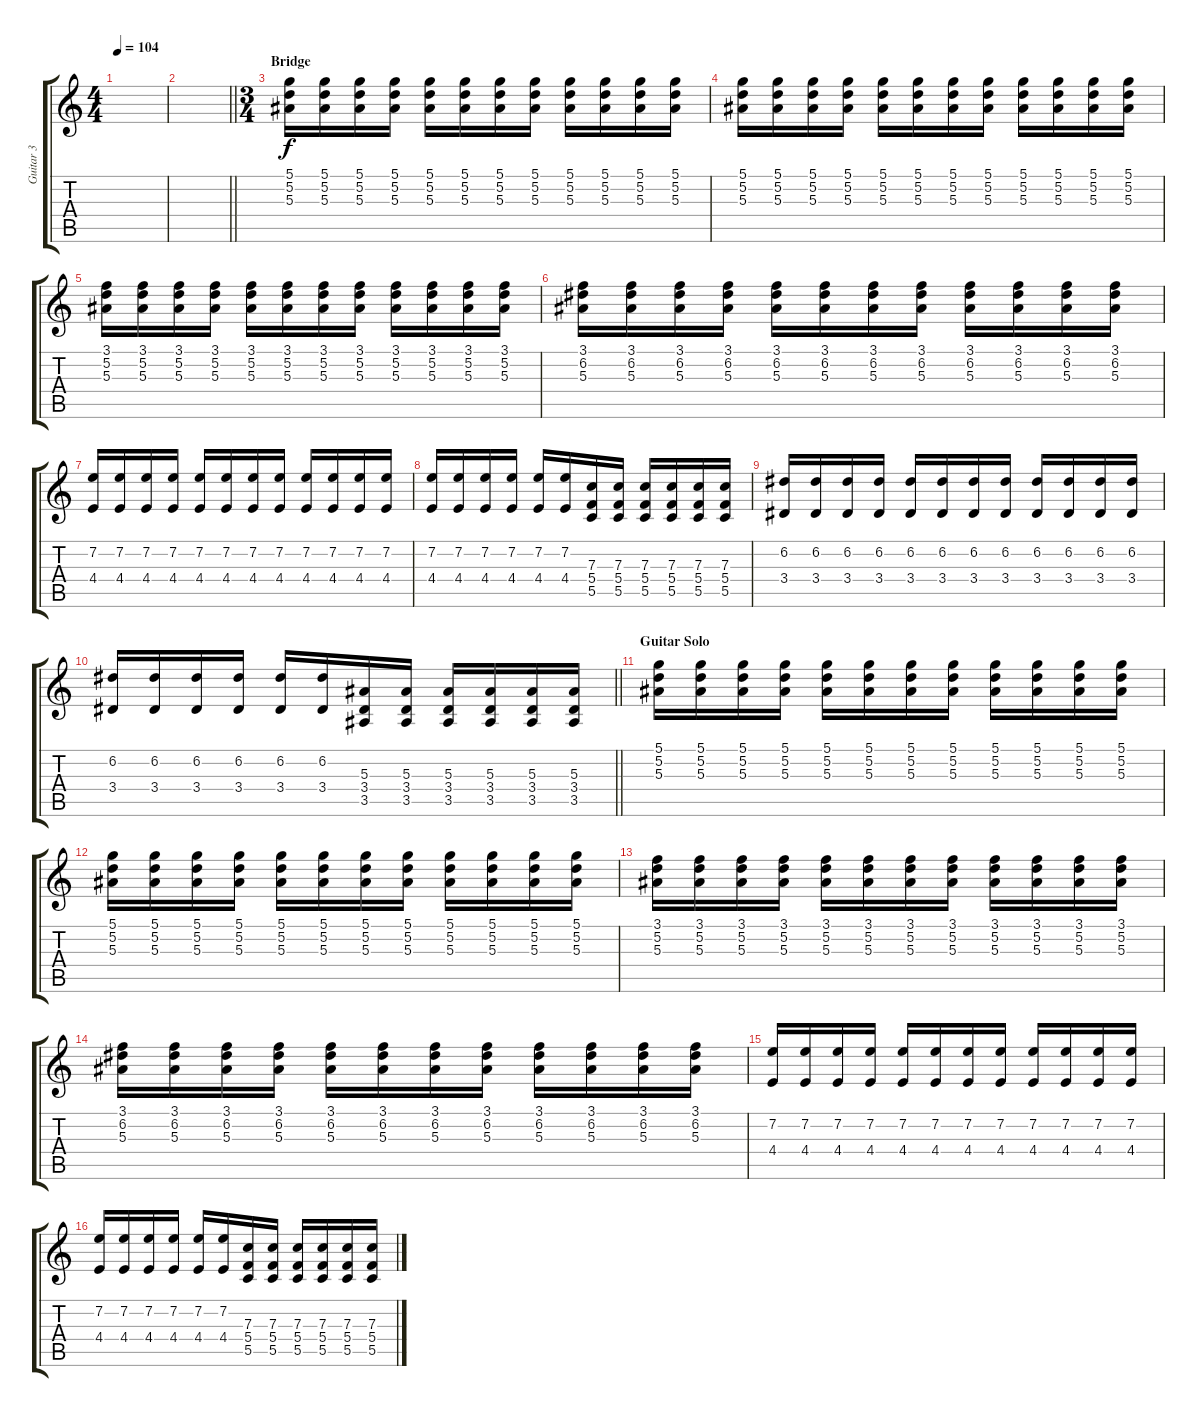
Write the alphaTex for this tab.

\track ("Guitar 3" "Guitar 3") {instrument distortionguitar}
\staff {score tabs}
\tuning (D4 A3 F3 C3 G2 C2) {hide}
\ts (4 4)
\tempo 104
\clef g2
\ks c
|
\barLineRight lightlight
|
\ts (3 4)
\section ("" "Bridge")
(5.1 5.2 5.3).16 (5.1 5.2 5.3).16 (5.1 5.2 5.3).16 (5.1 5.2 5.3).16 (5.1 5.2 5.3).16 (5.1 5.2 5.3).16 (5.1 5.2 5.3).16 (5.1 5.2 5.3).16 (5.1 5.2 5.3).16 (5.1 5.2 5.3).16 (5.1 5.2 5.3).16 (5.1 5.2 5.3).16 |
(5.1 5.2 5.3).16 (5.1 5.2 5.3).16 (5.1 5.2 5.3).16 (5.1 5.2 5.3).16 (5.1 5.2 5.3).16 (5.1 5.2 5.3).16 (5.1 5.2 5.3).16 (5.1 5.2 5.3).16 (5.1 5.2 5.3).16 (5.1 5.2 5.3).16 (5.1 5.2 5.3).16 (5.1 5.2 5.3).16 |
(3.1 5.2 5.3).16 (3.1 5.2 5.3).16 (3.1 5.2 5.3).16 (3.1 5.2 5.3).16 (3.1 5.2 5.3).16 (3.1 5.2 5.3).16 (3.1 5.2 5.3).16 (3.1 5.2 5.3).16 (3.1 5.2 5.3).16 (3.1 5.2 5.3).16 (3.1 5.2 5.3).16 (3.1 5.2 5.3).16 |
(3.1 6.2 5.3).16 (3.1 6.2 5.3).16 (3.1 6.2 5.3).16 (3.1 6.2 5.3).16 (3.1 6.2 5.3).16 (3.1 6.2 5.3).16 (3.1 6.2 5.3).16 (3.1 6.2 5.3).16 (3.1 6.2 5.3).16 (3.1 6.2 5.3).16 (3.1 6.2 5.3).16 (3.1 6.2 5.3).16 |
(7.2 4.4).16 (7.2 4.4).16 (7.2 4.4).16 (7.2 4.4).16 (7.2 4.4).16 (7.2 4.4).16 (7.2 4.4).16 (7.2 4.4).16 (7.2 4.4).16 (7.2 4.4).16 (7.2 4.4).16 (7.2 4.4).16 |
(7.2 4.4).16 (7.2 4.4).16 (7.2 4.4).16 (7.2 4.4).16 (7.2 4.4).16 (7.2 4.4).16 (7.3 5.4 5.5).16 (7.3 5.4 5.5).16 (7.3 5.4 5.5).16 (7.3 5.4 5.5).16 (7.3 5.4 5.5).16 (7.3 5.4 5.5).16 |
(6.2 3.4).16 (6.2 3.4).16 (6.2 3.4).16 (6.2 3.4).16 (6.2 3.4).16 (6.2 3.4).16 (6.2 3.4).16 (6.2 3.4).16 (6.2 3.4).16 (6.2 3.4).16 (6.2 3.4).16 (6.2 3.4).16 |
\barLineRight lightlight
(6.2 3.4).16 (6.2 3.4).16 (6.2 3.4).16 (6.2 3.4).16 (6.2 3.4).16 (6.2 3.4).16 (5.3 3.4 3.5).16 (5.3 3.4 3.5).16 (5.3 3.4 3.5).16 (5.3 3.4 3.5).16 (5.3 3.4 3.5).16 (5.3 3.4 3.5).16 |
\section ("" "Guitar Solo")
(5.1 5.2 5.3).16 (5.1 5.2 5.3).16 (5.1 5.2 5.3).16 (5.1 5.2 5.3).16 (5.1 5.2 5.3).16 (5.1 5.2 5.3).16 (5.1 5.2 5.3).16 (5.1 5.2 5.3).16 (5.1 5.2 5.3).16 (5.1 5.2 5.3).16 (5.1 5.2 5.3).16 (5.1 5.2 5.3).16 |
(5.1 5.2 5.3).16 (5.1 5.2 5.3).16 (5.1 5.2 5.3).16 (5.1 5.2 5.3).16 (5.1 5.2 5.3).16 (5.1 5.2 5.3).16 (5.1 5.2 5.3).16 (5.1 5.2 5.3).16 (5.1 5.2 5.3).16 (5.1 5.2 5.3).16 (5.1 5.2 5.3).16 (5.1 5.2 5.3).16 |
(3.1 5.2 5.3).16 (3.1 5.2 5.3).16 (3.1 5.2 5.3).16 (3.1 5.2 5.3).16 (3.1 5.2 5.3).16 (3.1 5.2 5.3).16 (3.1 5.2 5.3).16 (3.1 5.2 5.3).16 (3.1 5.2 5.3).16 (3.1 5.2 5.3).16 (3.1 5.2 5.3).16 (3.1 5.2 5.3).16 |
(3.1 6.2 5.3).16 (3.1 6.2 5.3).16 (3.1 6.2 5.3).16 (3.1 6.2 5.3).16 (3.1 6.2 5.3).16 (3.1 6.2 5.3).16 (3.1 6.2 5.3).16 (3.1 6.2 5.3).16 (3.1 6.2 5.3).16 (3.1 6.2 5.3).16 (3.1 6.2 5.3).16 (3.1 6.2 5.3).16 |
(7.2 4.4).16 (7.2 4.4).16 (7.2 4.4).16 (7.2 4.4).16 (7.2 4.4).16 (7.2 4.4).16 (7.2 4.4).16 (7.2 4.4).16 (7.2 4.4).16 (7.2 4.4).16 (7.2 4.4).16 (7.2 4.4).16 |
(7.2 4.4).16 (7.2 4.4).16 (7.2 4.4).16 (7.2 4.4).16 (7.2 4.4).16 (7.2 4.4).16 (7.3 5.4 5.5).16 (7.3 5.4 5.5).16 (7.3 5.4 5.5).16 (7.3 5.4 5.5).16 (7.3 5.4 5.5).16 (7.3 5.4 5.5).16
